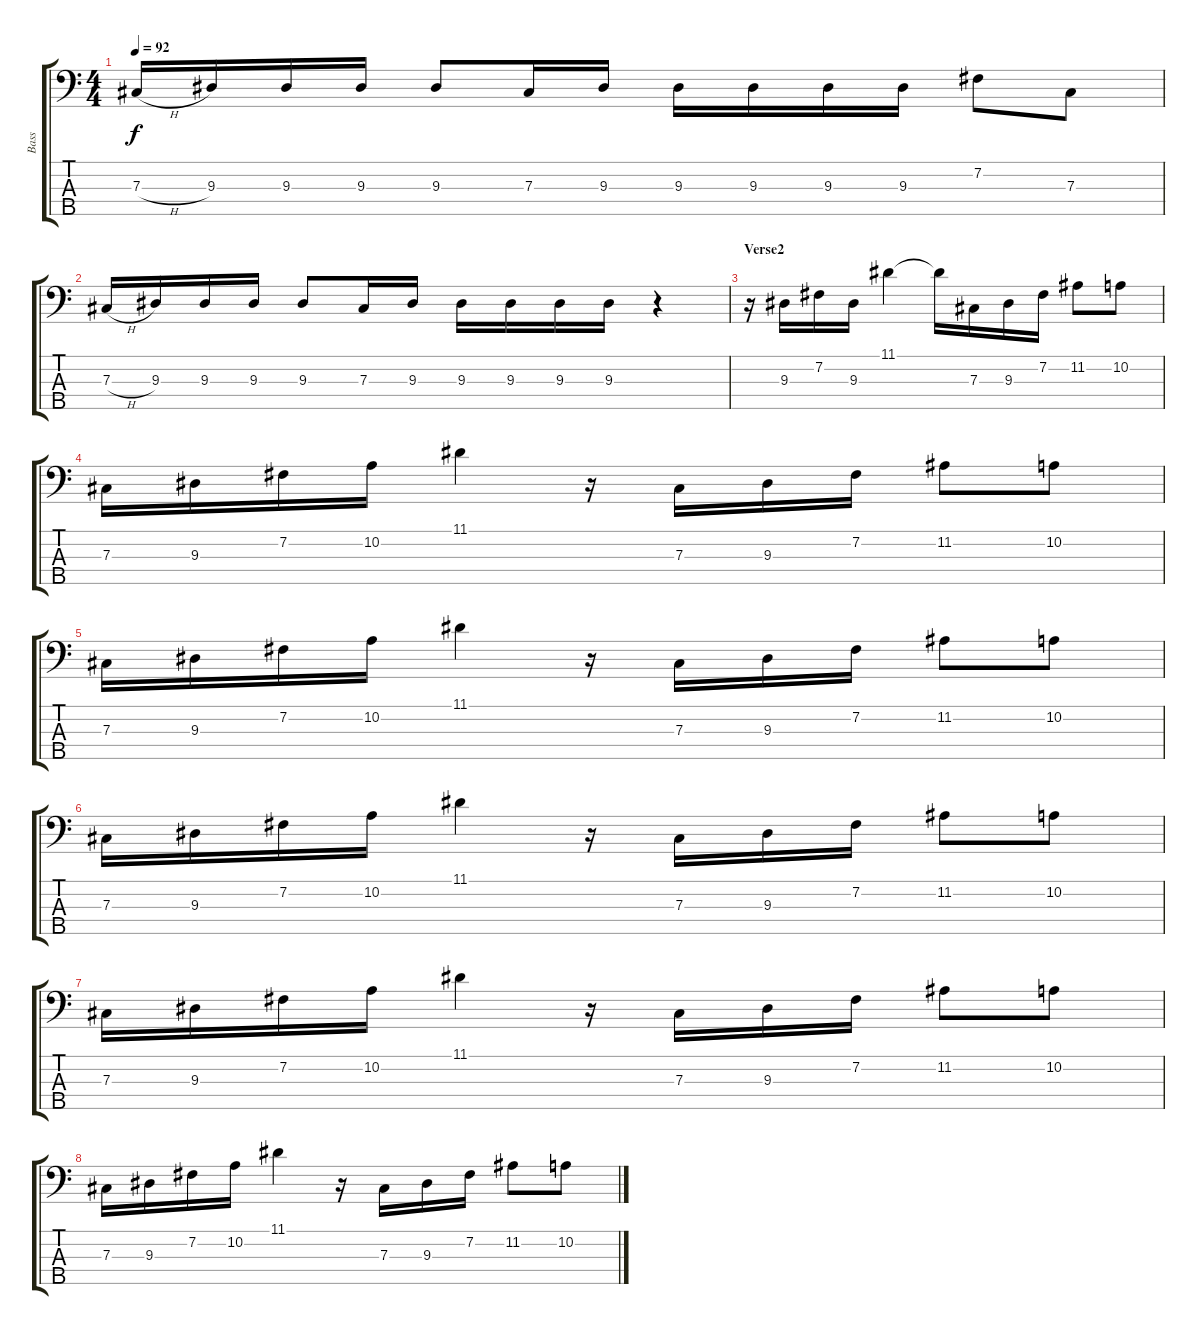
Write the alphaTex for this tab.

\track ("Bass" "Bass") {instrument electricbassfinger}
\staff {score tabs}
\tuning (E2 B1 Gb1 Db1 Bb0) {hide}
\ts (4 4)
\tempo 92
\clef f4
\ks c
7.3{h}.16{dy f} 9.3.16 9.3.16 9.3.16 9.3.8 7.3.16 9.3.16 9.3.16 9.3.16 9.3.16 9.3.16 7.2.8 7.3.8 |
7.3{h}.16 9.3.16 9.3.16 9.3.16 9.3.8 7.3.16 9.3.16 9.3.16 9.3.16 9.3.16 9.3.16 r.4 |
\section ("" "Verse2")
r.16 9.3.16 7.2.16 9.3.16 11.1.4 11.1{t}.16 7.3.16 9.3.16 7.2.16 11.2.8 10.2.8 |
7.3.16 9.3.16 7.2.16 10.2.16 11.1.4 r.16 7.3.16 9.3.16 7.2.16 11.2.8 10.2.8 |
7.3.16 9.3.16 7.2.16 10.2.16 11.1.4 r.16 7.3.16 9.3.16 7.2.16 11.2.8 10.2.8 |
7.3.16 9.3.16 7.2.16 10.2.16 11.1.4 r.16 7.3.16 9.3.16 7.2.16 11.2.8 10.2.8 |
7.3.16 9.3.16 7.2.16 10.2.16 11.1.4 r.16 7.3.16 9.3.16 7.2.16 11.2.8 10.2.8 |
7.3.16 9.3.16 7.2.16 10.2.16 11.1.4 r.16 7.3.16 9.3.16 7.2.16 11.2.8 10.2.8
